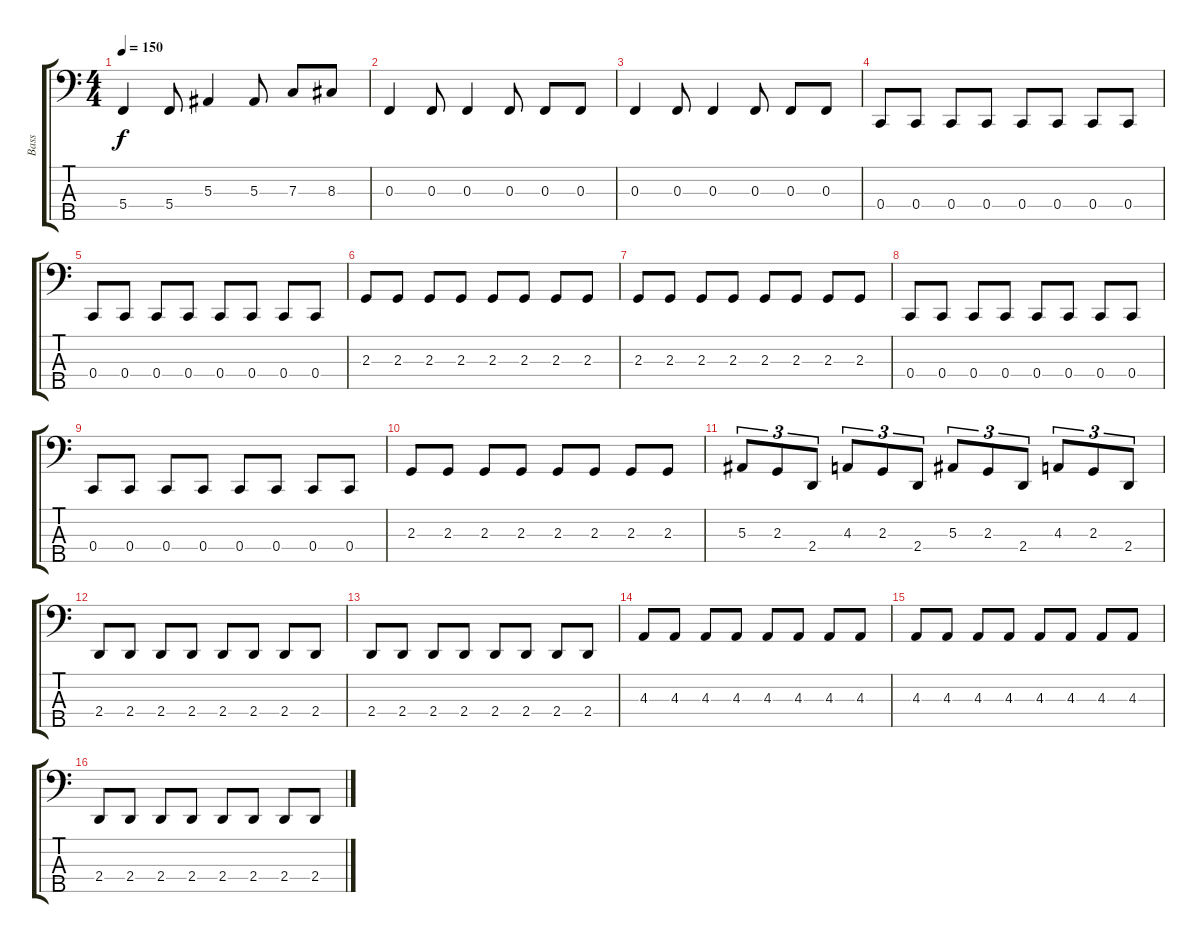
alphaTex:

\track ("Bass" "Bass") {instrument electricbassfinger}
\staff {score tabs}
\tuning (Eb2 Bb1 F1 C1 G0) {hide}
\ts (4 4)
\tempo 150
\clef f4
\ks c
5.4.4{dy f} 5.4.8 5.3.4 5.3.8 7.3.8 8.3.8 |
0.3.4 0.3.8 0.3.4 0.3.8 0.3.8 0.3.8 |
0.3.4 0.3.8 0.3.4 0.3.8 0.3.8 0.3.8 |
0.4.8 0.4.8 0.4.8 0.4.8 0.4.8 0.4.8 0.4.8 0.4.8 |
0.4.8 0.4.8 0.4.8 0.4.8 0.4.8 0.4.8 0.4.8 0.4.8 |
2.3.8 2.3.8 2.3.8 2.3.8 2.3.8 2.3.8 2.3.8 2.3.8 |
2.3.8 2.3.8 2.3.8 2.3.8 2.3.8 2.3.8 2.3.8 2.3.8 |
0.4.8 0.4.8 0.4.8 0.4.8 0.4.8 0.4.8 0.4.8 0.4.8 |
0.4.8 0.4.8 0.4.8 0.4.8 0.4.8 0.4.8 0.4.8 0.4.8 |
2.3.8 2.3.8 2.3.8 2.3.8 2.3.8 2.3.8 2.3.8 2.3.8 |
5.3.8{tu (3 2)} 2.3.8{tu (3 2)} 2.4.8{tu (3 2)} 4.3.8{tu (3 2)} 2.3.8{tu (3 2)} 2.4.8{tu (3 2)} 5.3.8{tu (3 2)} 2.3.8{tu (3 2)} 2.4.8{tu (3 2)} 4.3.8{tu (3 2)} 2.3.8{tu (3 2)} 2.4.8{tu (3 2)} |
2.4.8 2.4.8 2.4.8 2.4.8 2.4.8 2.4.8 2.4.8 2.4.8 |
2.4.8 2.4.8 2.4.8 2.4.8 2.4.8 2.4.8 2.4.8 2.4.8 |
4.3.8 4.3.8 4.3.8 4.3.8 4.3.8 4.3.8 4.3.8 4.3.8 |
4.3.8 4.3.8 4.3.8 4.3.8 4.3.8 4.3.8 4.3.8 4.3.8 |
2.4.8 2.4.8 2.4.8 2.4.8 2.4.8 2.4.8 2.4.8 2.4.8
